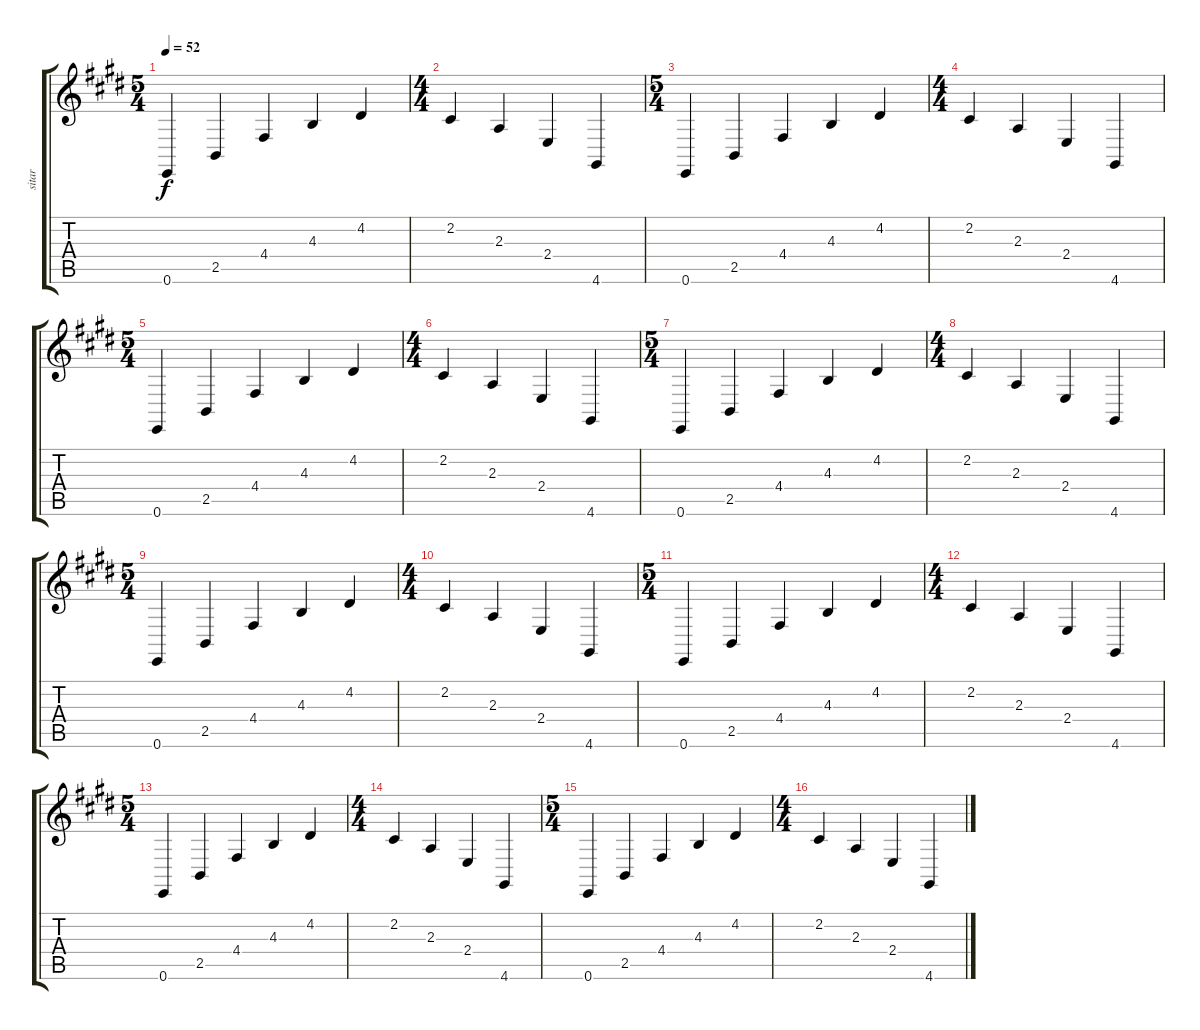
\track ("sitar" "sitar") {instrument sitar}
\staff {score tabs}
\tuning (E4 B3 G3 D3 A2 E2) {hide}
\ts (5 4)
\tempo 52
\clef g2
\ks e
0.6.4{dy f} 2.5.4 4.4.4 4.3.4 4.2.4 |
\ts (4 4)
2.2.4 2.3.4 2.4.4 4.6.4 |
\ts (5 4)
0.6.4 2.5.4 4.4.4 4.3.4 4.2.4 |
\ts (4 4)
2.2.4 2.3.4 2.4.4 4.6.4 |
\ts (5 4)
0.6.4 2.5.4 4.4.4 4.3.4 4.2.4 |
\ts (4 4)
2.2.4 2.3.4 2.4.4 4.6.4 |
\ts (5 4)
0.6.4 2.5.4 4.4.4 4.3.4 4.2.4 |
\ts (4 4)
2.2.4 2.3.4 2.4.4 4.6.4 |
\ts (5 4)
0.6.4 2.5.4 4.4.4 4.3.4 4.2.4 |
\ts (4 4)
2.2.4 2.3.4 2.4.4 4.6.4 |
\ts (5 4)
0.6.4 2.5.4 4.4.4 4.3.4 4.2.4 |
\ts (4 4)
2.2.4 2.3.4 2.4.4 4.6.4 |
\ts (5 4)
0.6.4 2.5.4 4.4.4 4.3.4 4.2.4 |
\ts (4 4)
2.2.4 2.3.4 2.4.4 4.6.4 |
\ts (5 4)
0.6.4 2.5.4 4.4.4 4.3.4 4.2.4 |
\ts (4 4)
2.2.4 2.3.4 2.4.4 4.6.4
